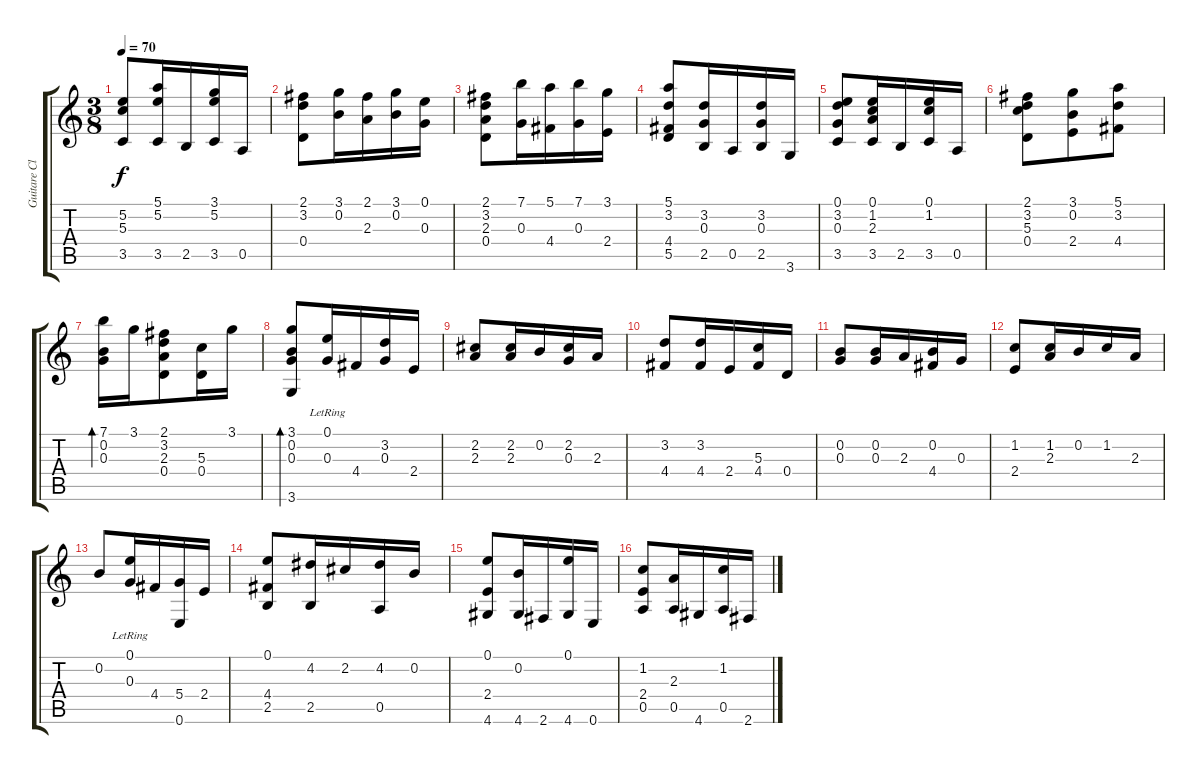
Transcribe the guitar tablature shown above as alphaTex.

\track ("Guitare Classique" "Guitare Cl") {instrument acousticguitarnylon}
\staff {score tabs}
\tuning (E4 B3 G3 D3 A2 E2) {hide}
\ts (3 8)
\tempo 70
\clef g2
\ks c
(5.2 5.3 3.5).8{dy f} (5.1 5.2 3.5).16 2.5.16 (3.1 5.2 3.5).16 0.5.16 |
(2.1 3.2 0.4).8 (3.1 0.2).16 (2.1 2.3).16 (3.1 0.2).16 (0.1 0.3).16 |
(2.1 3.2 2.3 0.4).8 (7.1 0.3).16 (5.1 4.4).16 (7.1 0.3).16 (3.1 2.4).16 |
(5.1 3.2 4.4 5.5).8 (3.2 0.3 2.5).16 0.5.16 (3.2 0.3 2.5).16 3.6.16 |
(0.1 3.2 0.3 3.5).8 (0.1 1.2 2.3 3.5).16 2.5.16 (0.1 1.2 3.5).16 0.5.16 |
(2.1 3.2 5.3 0.4).8 (3.1 0.2 2.4).8 (5.1 3.2 4.4).8 |
(7.1 0.2 0.3).16{bd 60} 3.1.16 (2.1 3.2 2.3 0.4).8 (5.3 0.4).16 3.1.16 |
(3.1 0.2 0.3 3.6).8{bd 120} (0.1{lr} 0.3).16 4.4.16 (3.2 0.3).16 2.4.16 |
(2.2 2.3).8 (2.2 2.3).16 0.2.16 (2.2 0.3).16 2.3.16 |
(3.2 4.4).8 (3.2 4.4).16 2.4.16 (5.3 4.4).16 0.4.16 |
(0.2 0.3).8 (0.2 0.3).16 2.3.16 (0.2 4.4).16 0.3.16 |
(1.2 2.4).8 (1.2 2.3).16 0.2.16 1.2.16 2.3.16 |
0.2.8 (0.1{lr} 0.3).16 4.4.16 (5.4 0.6).16 2.4.16 |
(0.1 4.4 2.5).8 (4.2 2.5).16 2.2.16 (4.2 0.5).16 0.2.16 |
(0.1 2.4 4.6).8 (0.2 4.6).16 2.6.16 (0.1 4.6).16 0.6.16 |
(1.2 2.4 0.5).8 (2.3 0.5).16 4.6.16 (1.2 0.5).16 2.6.16
